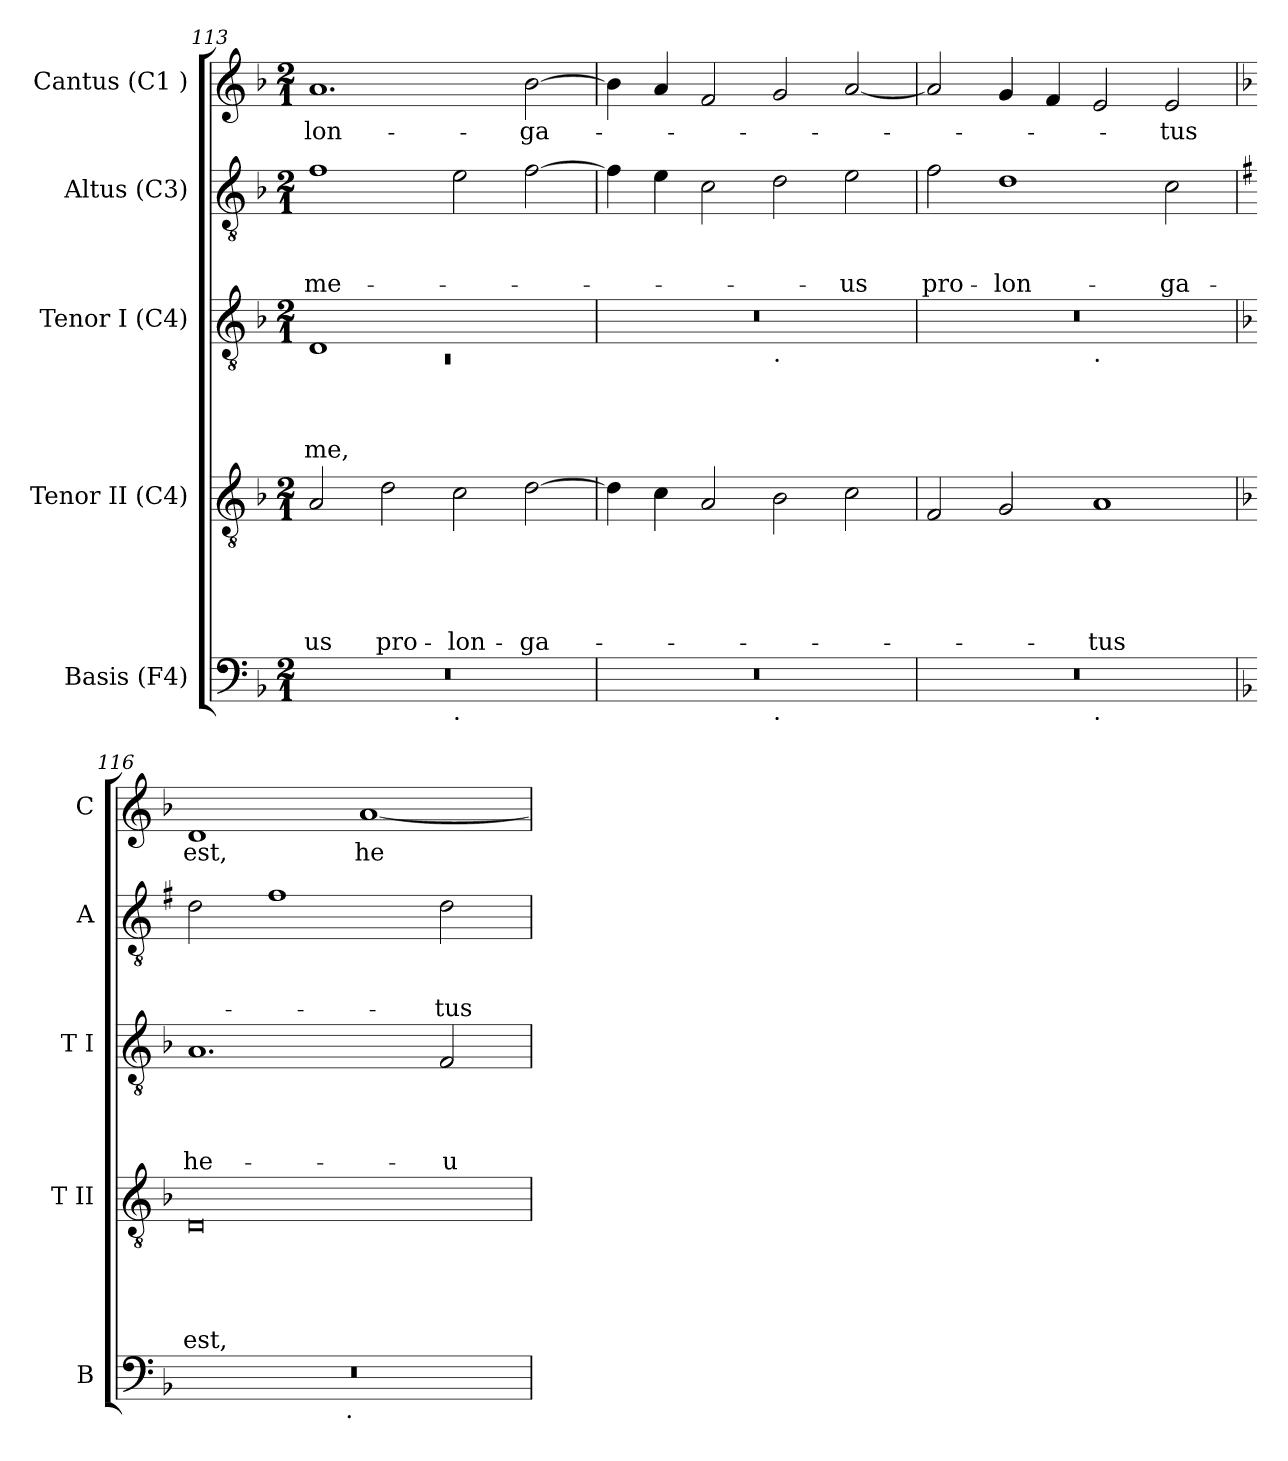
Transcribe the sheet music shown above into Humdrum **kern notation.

**kern	**kern	**text	**text	**text	**text	**text	**kern	**text	**text	**text	**text	**kern	**text	**text	**text	**kern	**text
*part5	*part4	*part4	*part4	*part4	*part4	*part4	*part3	*part3	*part3	*part3	*part3	*part2	*part2	*part2	*part2	*part1	*part1
*staff5	*staff4	*staff4	*staff4	*staff4	*staff4	*staff4	*staff3	*staff3	*staff3	*staff3	*staff3	*staff2	*staff2	*staff2	*staff2	*staff1	*staff1
*I"Basis (F4)	*I"Tenor II (C4)	*	*	*	*	*	*I"Tenor I (C4)	*	*	*	*	*I"Altus (C3)	*	*	*	*I"Cantus (C1 )	*
*I'B	*I'T II	*	*	*	*	*	*I'T I	*	*	*	*	*I'A	*	*	*	*I'C	*
*clefF4	*clefGv2	*	*	*	*	*	*clefGv2	*	*	*	*	*clefGv2	*	*	*	*clefG2	*
*k[b-]	*k[b-]	*	*	*	*	*	*k[b-]	*	*	*	*	*k[b-]	*	*	*	*k[b-]	*
*F:	*F:	*	*	*	*	*	*F:	*	*	*	*	*F:	*	*	*	*F:	*
*M2/1	*M2/1	*	*	*	*	*	*M2/1	*	*	*	*	*M2/1	*	*	*	*M2/1	*
=113	=113	=113	=113	=113	=113	=113	=113	=113	=113	=113	=113	=113	=113	=113	=113	=113	=113
*	*	*	*	*	*	*	*^	*	*	*	*	*	*	*	*	*	*
!	!	!	!	!	!	!LO:LY:b	!	!LO:N:vis=1	!	!	!	!LO:LY:b	!	!	!	!LO:LY:b	!	!LO:LY:b
*^	*	*	*	*	*	*	*	*	*	*	*	*	*	*	*	*	*	*
0r	1ryy	2A/	.	.	.	.	-us	1D	0rC	.	.	.	me,	1f	.	.	me-	1.a	-lon-
!	!	!	!	!	!	!	!LO:LY:b	!	!	!	!	!	!	!	!	!	!	!	!
.	.	2d\	.	.	.	.	pro-	.	.	.	.	.	.	.	.	.	.	.	.
!	!LO:TX:b:t=.	!	!	!	!	!	!	!	!	!	!	!	!	!	!	!	!	!	!
!	!	!	!	!	!	!	!LO:LY:b	!	!	!	!	!	!	!	!	!	!	!	!
.	1ryy	2c\	.	.	.	.	-lon-	1ryy	.	.	.	.	.	2e\	.	.	.	.	.
!	!	!	!	!	!	!	!LO:LY:b	!	!	!	!	!	!	!	!	!	!	!	!LO:LY:b
.	.	[>2d\	.	.	.	.	-ga-	.	.	.	.	.	.	[>2f\	.	.	.	[>2b-\	-ga-
=114	=114	=114	=114	=114	=114	=114	=114	=114	=114	=114	=114	=114	=114	=114	=114	=114	=114	=114	=114
0r	1ryy	4d\]	.	.	.	.	.	0r	1ryy	.	.	.	.	4f\]	.	.	.	4b-\]	.
.	.	4c\	.	.	.	.	.	.	.	.	.	.	.	4e\	.	.	.	4a/	.
.	.	2A/	.	.	.	.	.	.	.	.	.	.	.	2c\	.	.	.	2f/	.
!	!	!	!	!	!	!	!	!	!LO:TX:b:t=.	!	!	!	!	!	!	!	!	!	!
!	!LO:TX:b:t=.	!	!	!	!	!	!	!	!	!	!	!	!	!	!	!	!	!	!
.	1ryy	2B-\	.	.	.	.	.	.	1ryy	.	.	.	.	2d\	.	.	.	2g/	.
!	!	!	!	!	!	!	!	!	!	!	!	!	!	!	!	!	!LO:LY:b	!	!
.	.	2c\	.	.	.	.	.	.	.	.	.	.	.	2e\	.	.	-us	[<2a/	.
=115	=115	=115	=115	=115	=115	=115	=115	=115	=115	=115	=115	=115	=115	=115	=115	=115	=115	=115	=115
!	!	!	!	!	!	!	!	!	!	!	!	!	!	!	!	!	!LO:LY:b	!	!
0r	1ryy	2F/	.	.	.	.	.	0r	1ryy	.	.	.	.	2f\	.	.	pro-	2a/]	.
!	!	!	!	!	!	!	!	!	!	!	!	!	!	!	!	!	!LO:LY:b	!	!
.	.	2G/	.	.	.	.	.	.	.	.	.	.	.	1d	.	.	-lon-	4g/	.
.	.	.	.	.	.	.	.	.	.	.	.	.	.	.	.	.	.	4f/	.
!	!	!	!	!	!	!	!	!	!LO:TX:b:t=.	!	!	!	!	!	!	!	!	!	!
!	!LO:TX:b:t=.	!	!	!	!	!	!	!	!	!	!	!	!	!	!	!	!	!	!
!	!	!	!	!	!	!	!LO:LY:b	!	!	!	!	!	!	!	!	!	!	!	!
.	1ryy	1A	.	.	.	.	-tus	.	1ryy	.	.	.	.	.	.	.	.	2e/	.
!	!	!	!	!	!	!	!	!	!	!	!	!	!	!	!	!	!LO:LY:b	!	!LO:LY:b
.	.	.	.	.	.	.	.	.	.	.	.	.	.	2c\	.	.	-ga-	2e/	-tus
*	*	*	*	*	*	*	*	*v	*v	*	*	*	*	*	*	*	*	*	*
=116	=116	=116	=116	=116	=116	=116	=116	=116	=116	=116	=116	=116	=116	=116	=116	=116	=116	=116
*	*	*	*	*	*	*	*	*	*	*	*	*	*k[f#]	*	*	*	*	*
*	*	*	*	*	*	*	*	*	*	*	*	*	*G:	*	*	*	*	*
*	*	*	*	*	*	*	*	*^	*	*	*	*	*	*	*	*	*	*
!	!	!	!	!	!	!	!LO:LY:b	!	!	!	!	!	!LO:LY:b	!	!	!	!	!	!LO:LY:b
*	*	*	*	*	*	*	*	*v	*v	*	*	*	*	*	*	*	*	*	*
0r	2ryy	0D	.	.	.	.	est,	1.A	.	.	.	he-	2d\	.	.	.	1d	est,
.	4...ryy	.	.	.	.	.	.	.	.	.	.	.	1f#	.	.	.	.	.
!	!LO:TX:b:t=.	!	!	!	!	!	!	!	!	!	!	!	!	!	!	!	!	!
.	1ryy	.	.	.	.	.	.	.	.	.	.	.	.	.	.	.	.	.
!	!	!	!	!	!	!	!	!	!	!	!	!	!	!	!	!	!	!LO:LY:b
.	.	.	.	.	.	.	.	.	.	.	.	.	.	.	.	.	[<1a	he-
!	!	!	!	!	!	!	!	!	!	!	!	!LO:LY:b	!	!	!	!LO:LY:b	!	!
.	.	.	.	.	.	.	.	2F/	.	.	.	-u	2d\	.	.	-tus	.	.
.	32ryy	.	.	.	.	.	.	.	.	.	.	.	.	.	.	.	.	.
*v	*v	*	*	*	*	*	*	*	*	*	*	*	*	*	*	*	*	*
=	=	=	=	=	=	=	=	=	=	=	=	=	=	=	=	=	=
*-	*-	*-	*-	*-	*-	*-	*-	*-	*-	*-	*-	*-	*-	*-	*-	*-	*-
